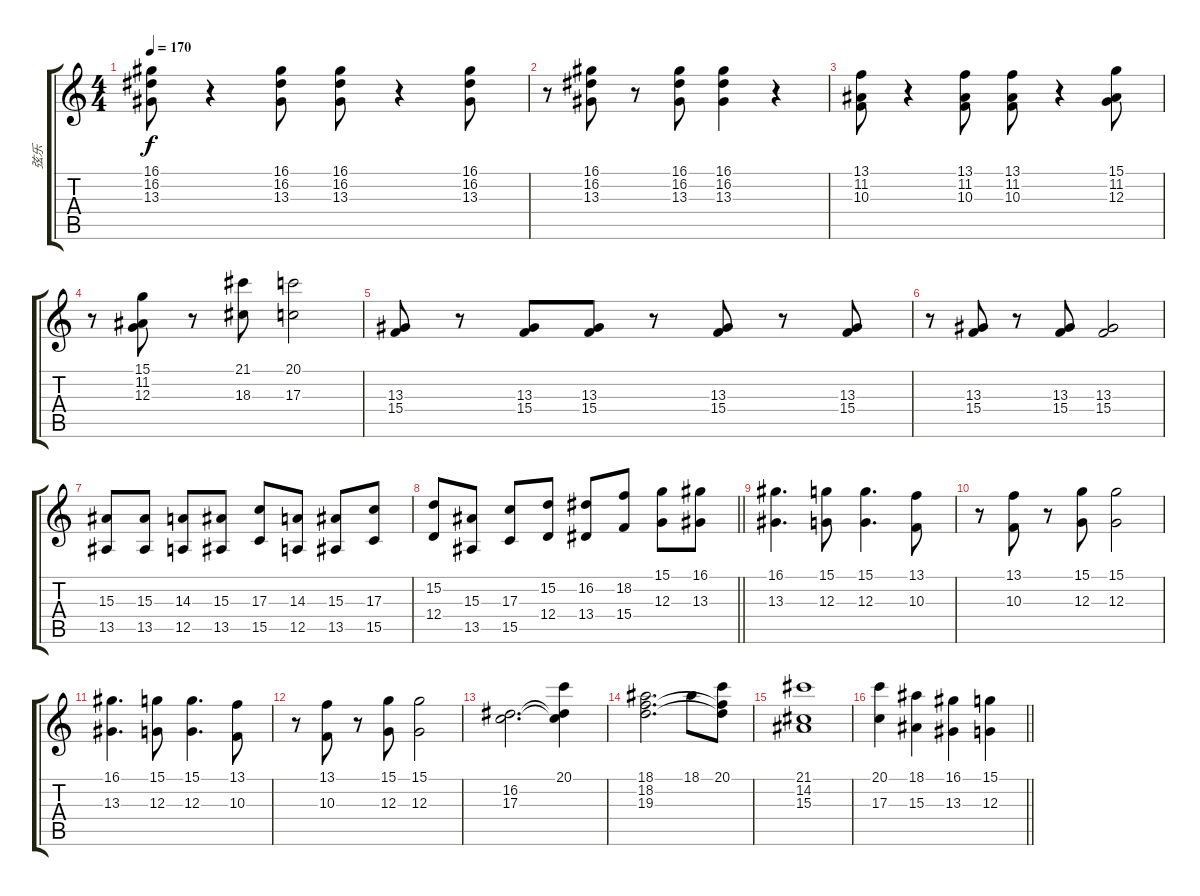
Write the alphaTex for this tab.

\track ("弦乐" "弦乐") {instrument stringensemble1}
\staff {score tabs}
\tuning (E4 B3 G3 D3 A2 E2) {hide}
\ts (4 4)
\tempo 170
\clef g2
\ks c
(16.1 16.2 13.3).8{dy f} r.4 (16.1 16.2 13.3).8 (16.1 16.2 13.3).8 r.4 (16.1 16.2 13.3).8 |
r.8 (16.1 16.2 13.3).8 r.8 (16.1 16.2 13.3).8 (16.1 16.2 13.3).4 r.4 |
(13.1 11.2 10.3).8 r.4 (13.1 11.2 10.3).8 (13.1 11.2 10.3).8 r.4 (15.1 11.2 12.3).8 |
r.8 (15.1 11.2 12.3).8 r.8 (21.1 18.3).8 (20.1 17.3).2 |
(13.3 15.4).8 r.8 (13.3 15.4).8 (13.3 15.4).8 r.8 (13.3 15.4).8 r.8 (13.3 15.4).8 |
r.8 (13.3 15.4).8 r.8 (13.3 15.4).8 (13.3 15.4).2 |
(15.3 13.5).8 (15.3 13.5).8 (14.3 12.5).8 (15.3 13.5).8 (17.3 15.5).8 (14.3 12.5).8 (15.3 13.5).8 (17.3 15.5).8 |
\barLineRight lightlight
(15.2 12.4).8 (15.3 13.5).8 (17.3 15.5).8 (15.2 12.4).8 (16.2 13.4).8 (18.2 15.4).8 (15.1 12.3).8 (16.1 13.3).8 |
(16.1 13.3).4{d} (15.1 12.3).8 (15.1 12.3).4{d} (13.1 10.3).8 |
r.8 (13.1 10.3).8 r.8 (15.1 12.3).8 (15.1 12.3).2 |
(16.1 13.3).4{d} (15.1 12.3).8 (15.1 12.3).4{d} (13.1 10.3).8 |
r.8 (13.1 10.3).8 r.8 (15.1 12.3).8 (15.1 12.3).2 |
(16.2 17.3).2{d} (20.1 16.2{t} 17.3{t}).4 |
(18.1 18.2 19.3).2{d} 18.1.8 (20.1 18.2{t} 19.3{t}).8 |
(21.1 14.2 15.3).1 |
\barLineRight lightlight
(20.1 17.3).4 (18.1 15.3).4 (16.1 13.3).4 (15.1 12.3).4
